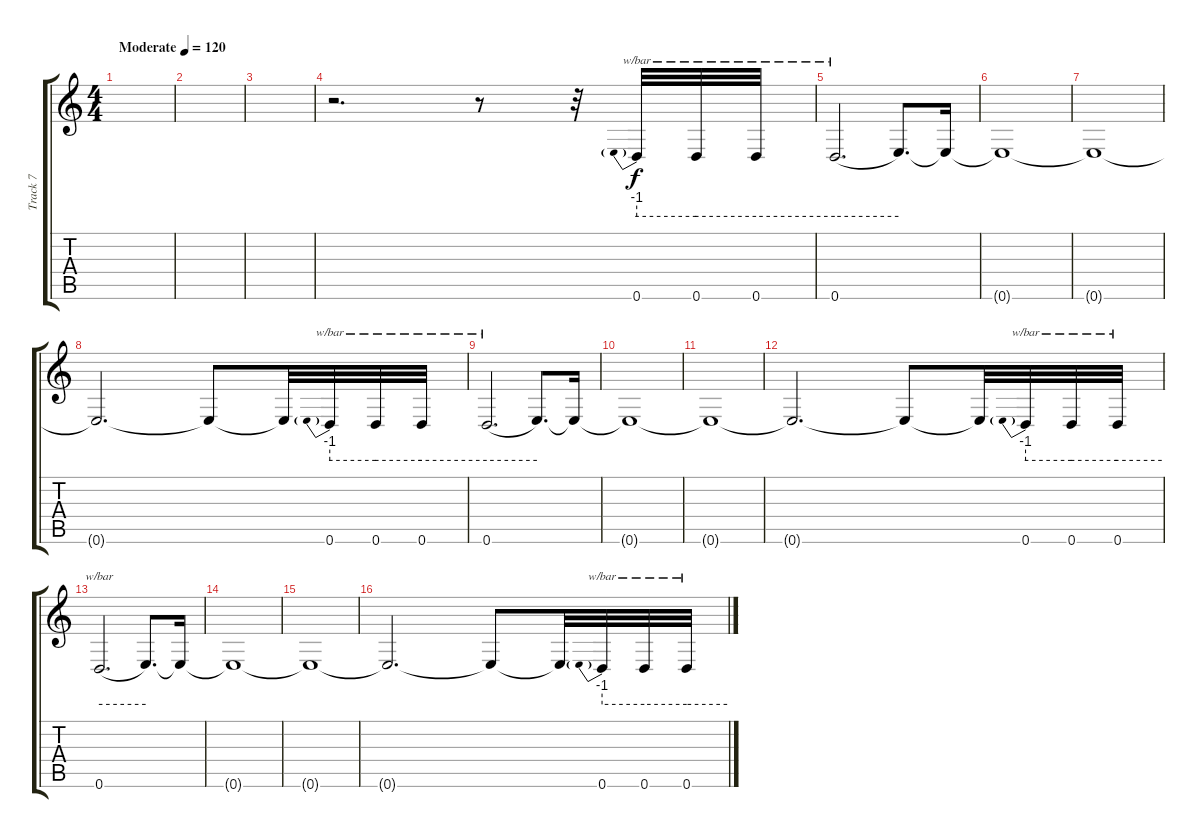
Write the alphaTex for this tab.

\track ("Track 7" "Track 7") {instrument electricbassfinger}
\staff {score tabs}
\tuning (E4 B3 G3 D3 A2 E2) {hide}
\ts (4 4)
\tempo (120 "Moderate")
\clef g2
\ks c
|
|
|
r.2{d} r.8 r.32 0.6.32{tbe (predive default 0 -4 60 -4)} 0.6.32{tbe (hold default 0 -4 60 -4)} 0.6.32{tbe (hold default 0 -4 60 -4)} |
0.6.2{d tbe (hold default 0 -4 60 -4)} 0.6{t}.8{d} 0.6{t}.16 |
0.6{t}.1 |
0.6{t}.1 |
0.6{t}.2{d} 0.6{t}.8 0.6{t}.32 0.6.32{tbe (predive default 0 -4 60 -4)} 0.6.32{tbe (hold default 0 -4 60 -4)} 0.6.32{tbe (hold default 0 -4 60 -4)} |
0.6.2{d tbe (hold default 0 -4 60 -4)} 0.6{t}.8{d} 0.6{t}.16 |
0.6{t}.1 |
0.6{t}.1 |
0.6{t}.2{d} 0.6{t}.8 0.6{t}.32 0.6.32{tbe (predive default 0 -4 60 -4)} 0.6.32{tbe (hold default 0 -4 60 -4)} 0.6.32{tbe (hold default 0 -4 60 -4)} |
0.6.2{d tbe (hold default 0 -4 60 -4)} 0.6{t}.8{d} 0.6{t}.16 |
0.6{t}.1 |
0.6{t}.1 |
0.6{t}.2{d} 0.6{t}.8 0.6{t}.32 0.6.32{tbe (predive default 0 -4 60 -4)} 0.6.32{tbe (hold default 0 -4 60 -4)} 0.6.32{tbe (hold default 0 -4 60 -4)}
